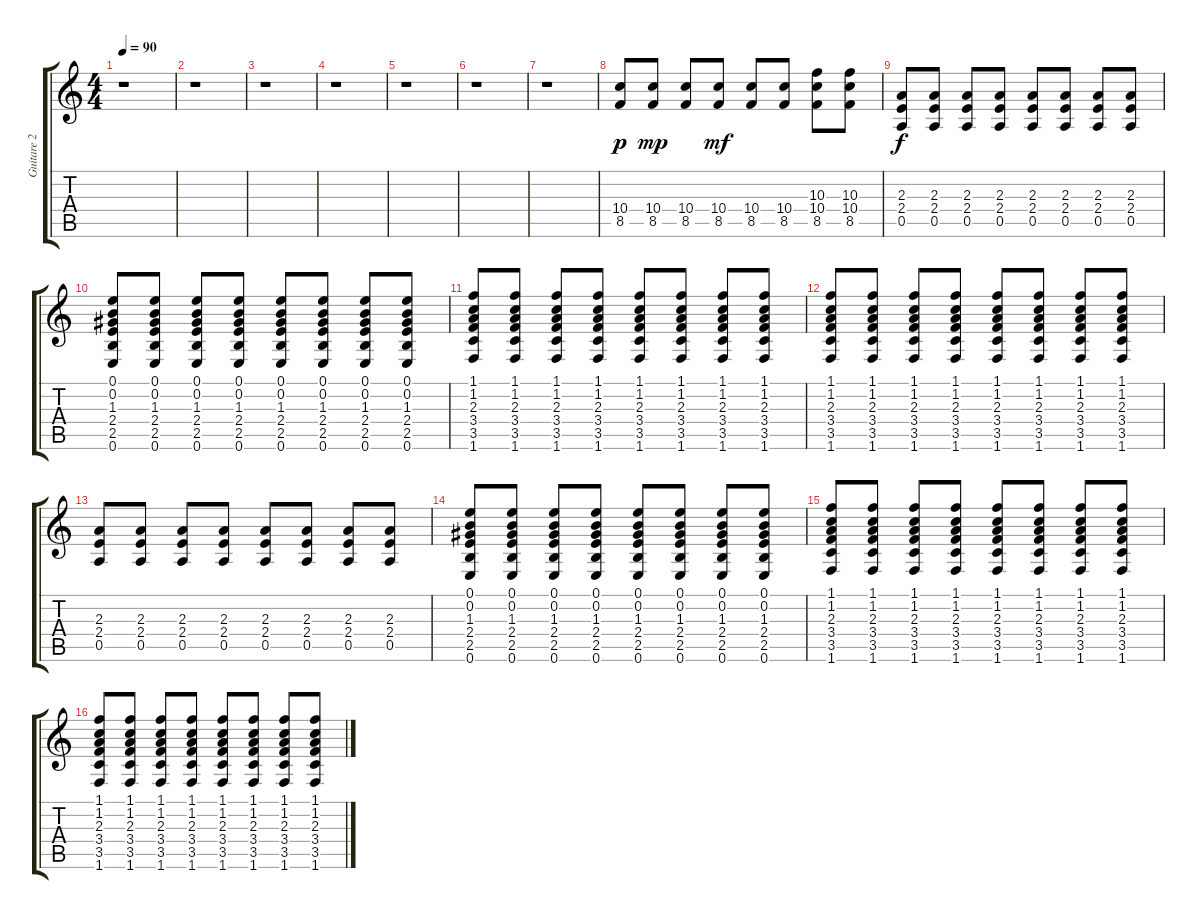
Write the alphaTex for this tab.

\track ("Guitare 2" "Guitare 2") {instrument distortionguitar}
\staff {score tabs}
\tuning (E4 B3 G3 D3 A2 E2) {hide}
\ts (4 4)
\tempo 90
\clef g2
\ks c
r.1{dy p instrument distortionguitar} |
r.1 |
r.1 |
r.1 |
r.1 |
r.1 |
r.1 |
(10.4 8.5).8 (10.4 8.5).8{dy mp} (10.4 8.5).8 (10.4 8.5).8{dy mf} (10.4 8.5).8 (10.4 8.5).8 (10.3 10.4 8.5).8 (10.3 10.4 8.5).8 |
(2.3 2.4 0.5).8{dy f} (2.3 2.4 0.5).8 (2.3 2.4 0.5).8 (2.3 2.4 0.5).8 (2.3 2.4 0.5).8 (2.3 2.4 0.5).8 (2.3 2.4 0.5).8 (2.3 2.4 0.5).8 |
(0.1 0.2 1.3 2.4 2.5 0.6).8 (0.1 0.2 1.3 2.4 2.5 0.6).8 (0.1 0.2 1.3 2.4 2.5 0.6).8 (0.1 0.2 1.3 2.4 2.5 0.6).8 (0.1 0.2 1.3 2.4 2.5 0.6).8 (0.1 0.2 1.3 2.4 2.5 0.6).8 (0.1 0.2 1.3 2.4 2.5 0.6).8 (0.1 0.2 1.3 2.4 2.5 0.6).8 |
(1.1 1.2 2.3 3.4 3.5 1.6).8 (1.1 1.2 2.3 3.4 3.5 1.6).8 (1.1 1.2 2.3 3.4 3.5 1.6).8 (1.1 1.2 2.3 3.4 3.5 1.6).8 (1.1 1.2 2.3 3.4 3.5 1.6).8 (1.1 1.2 2.3 3.4 3.5 1.6).8 (1.1 1.2 2.3 3.4 3.5 1.6).8 (1.1 1.2 2.3 3.4 3.5 1.6).8 |
(1.1 1.2 2.3 3.4 3.5 1.6).8 (1.1 1.2 2.3 3.4 3.5 1.6).8 (1.1 1.2 2.3 3.4 3.5 1.6).8 (1.1 1.2 2.3 3.4 3.5 1.6).8 (1.1 1.2 2.3 3.4 3.5 1.6).8 (1.1 1.2 2.3 3.4 3.5 1.6).8 (1.1 1.2 2.3 3.4 3.5 1.6).8 (1.1 1.2 2.3 3.4 3.5 1.6).8 |
(2.3 2.4 0.5).8 (2.3 2.4 0.5).8 (2.3 2.4 0.5).8 (2.3 2.4 0.5).8 (2.3 2.4 0.5).8 (2.3 2.4 0.5).8 (2.3 2.4 0.5).8 (2.3 2.4 0.5).8 |
(0.1 0.2 1.3 2.4 2.5 0.6).8 (0.1 0.2 1.3 2.4 2.5 0.6).8 (0.1 0.2 1.3 2.4 2.5 0.6).8 (0.1 0.2 1.3 2.4 2.5 0.6).8 (0.1 0.2 1.3 2.4 2.5 0.6).8 (0.1 0.2 1.3 2.4 2.5 0.6).8 (0.1 0.2 1.3 2.4 2.5 0.6).8 (0.1 0.2 1.3 2.4 2.5 0.6).8 |
(1.1 1.2 2.3 3.4 3.5 1.6).8 (1.1 1.2 2.3 3.4 3.5 1.6).8 (1.1 1.2 2.3 3.4 3.5 1.6).8 (1.1 1.2 2.3 3.4 3.5 1.6).8 (1.1 1.2 2.3 3.4 3.5 1.6).8 (1.1 1.2 2.3 3.4 3.5 1.6).8 (1.1 1.2 2.3 3.4 3.5 1.6).8 (1.1 1.2 2.3 3.4 3.5 1.6).8 |
(1.1 1.2 2.3 3.4 3.5 1.6).8 (1.1 1.2 2.3 3.4 3.5 1.6).8 (1.1 1.2 2.3 3.4 3.5 1.6).8 (1.1 1.2 2.3 3.4 3.5 1.6).8 (1.1 1.2 2.3 3.4 3.5 1.6).8 (1.1 1.2 2.3 3.4 3.5 1.6).8 (1.1 1.2 2.3 3.4 3.5 1.6).8 (1.1 1.2 2.3 3.4 3.5 1.6).8
